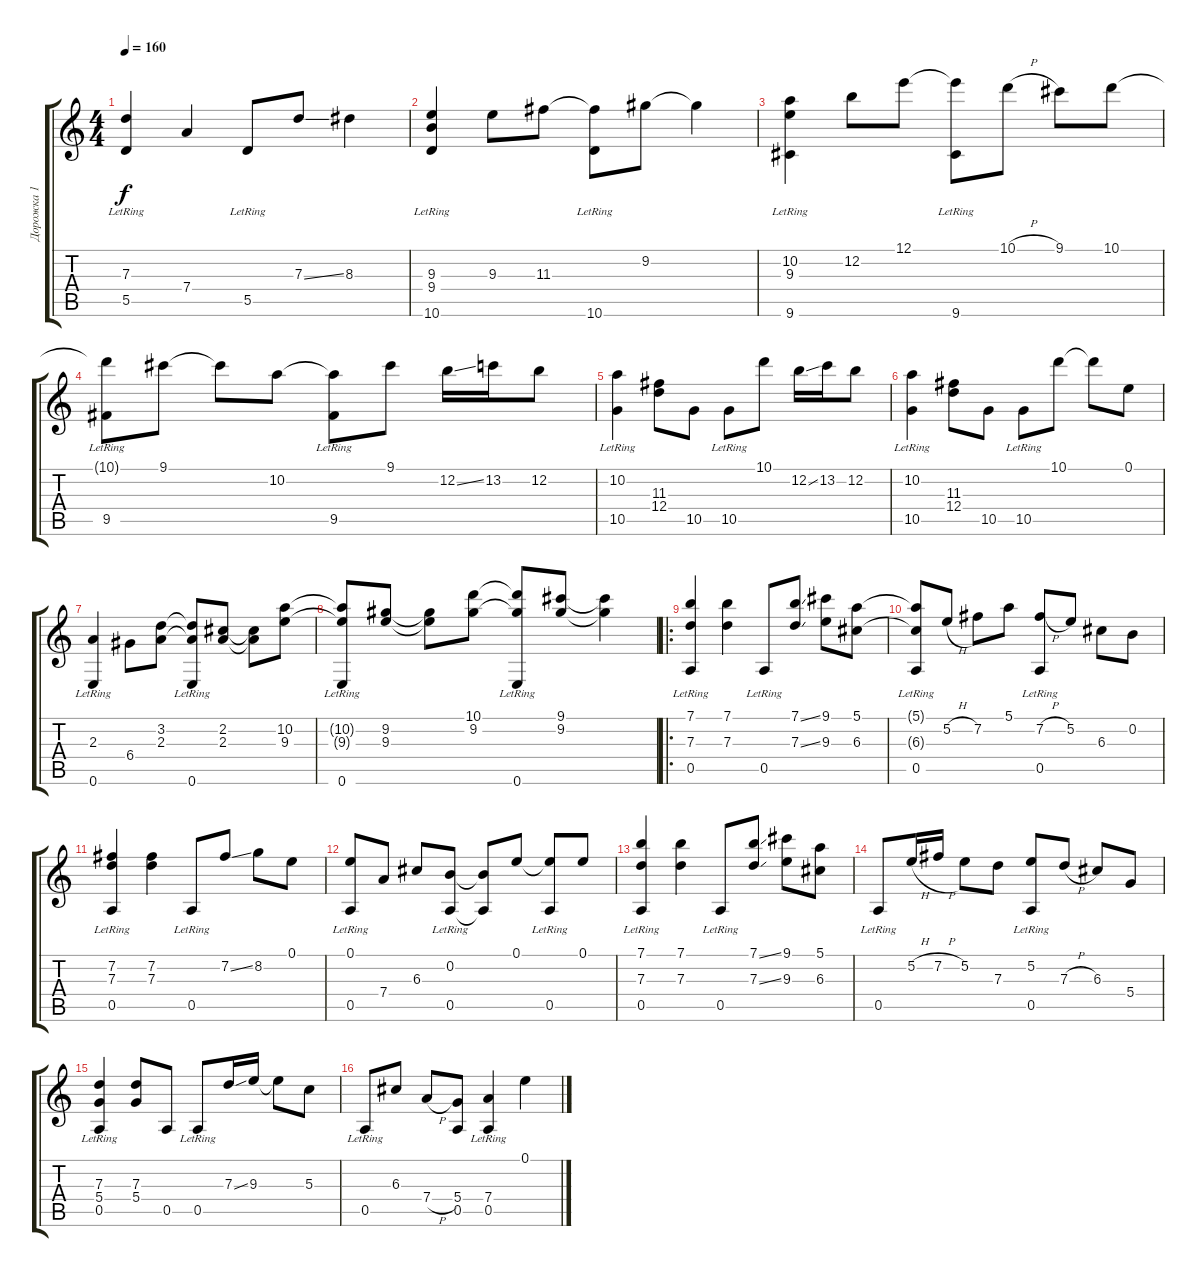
\track ("Дорожка 1" "Дорожка 1") {instrument acousticguitarnylon}
\staff {score tabs}
\tuning (E4 B3 G3 D3 A2 E2) {hide}
\ts (4 4)
\tempo 160
\clef g2
\ks c
(7.3{t} 5.5{lr}).4{dy f} 7.4.4 5.5{lr}.8 7.3{ss}.8 8.3.4 |
(9.3 9.4 10.6{lr}).4 9.3.8 11.3.8 (11.3{t} 10.6{lr}).8 9.2.8 9.2{t}.4 |
(10.2 9.3 9.6{lr}).4 12.2.8 12.1.8 (12.1{t} 9.6{lr}).8 10.1{h}.8 9.1.8 10.1.8 |
(10.1{t} 9.5{lr}).8 9.1.8 9.1{t}.8 10.2.8 (10.2{t} 9.5{lr}).8 9.1.8 12.2{ss}.16 13.2.16 12.2.8 |
(10.2 10.5{lr}).4 (11.3 12.4).8 10.5.8 10.5{lr}.8 10.1.8 12.2{ss}.16 13.2.16 12.2.8 |
(10.2 10.5{lr}).4 (11.3 12.4).8 10.5.8 10.5{lr}.8 10.1.8 10.1{t}.8 0.1.8 |
(2.3 0.6{lr}).4 6.4.8 (3.2 2.3).8 (3.2{t} 2.3{t} 0.6{lr}).8 (2.2 2.3).8 (2.2{t} 2.3{t}).8 (10.2 9.3).8 |
(10.2{t} 9.3{t} 0.6{lr}).8 (9.2 9.3).8 (9.2{t} 9.3{t}).8 (10.1 9.2).8 (10.1{t} 9.2{t} 0.6{lr}).8 (9.1 9.2).8 (9.1{t} 9.2{t}).4 |
\ro
(7.1 7.3 0.5{lr}).4 (7.1 7.3).4 0.5{lr}.8 (7.1{ss} 7.3{ss}).8 (9.1 9.3).8 (5.1 6.3).8 |
(5.1{t} 6.3{t} 0.5{lr}).8 5.2{h}.8 7.2.8 5.1.8 (7.2{h} 0.5{lr}).8 5.2.8 6.3.8 0.2.8 |
(7.2 7.3 0.5{lr}).4 (7.2 7.3).4 0.5{lr}.8 7.2{ss}.8 8.2.8 0.1.8 |
(0.1{lr} 0.5{lr}).8 7.4.8 6.3.8 (0.2 0.5{lr}).8 (0.2{t} 0.5{t}).8 0.1.8 (0.1{t} 0.5{lr}).8 0.1.8 |
(7.1 7.3 0.5{lr}).4 (7.1 7.3).4 0.5{lr}.8 (7.1{ss} 7.3{ss}).8 (9.1 9.3).8 (5.1 6.3).8 |
0.5{lr}.8 5.2{h}.16 7.2{h}.16 5.2.8 7.3.8 (5.2 0.5{lr}).8 7.3{h}.8 6.3.8 5.4.8 |
(7.3 5.4 0.5{lr}).4 (7.3 5.4).8 0.5.8 0.5{lr}.8 7.3{ss}.16 9.3.16 9.3{t}.8 5.3.8 |
0.5{lr}.8 6.3.8 7.4{h}.8 (5.4 0.5).8 (7.4 0.5{lr}).4 0.1.4
